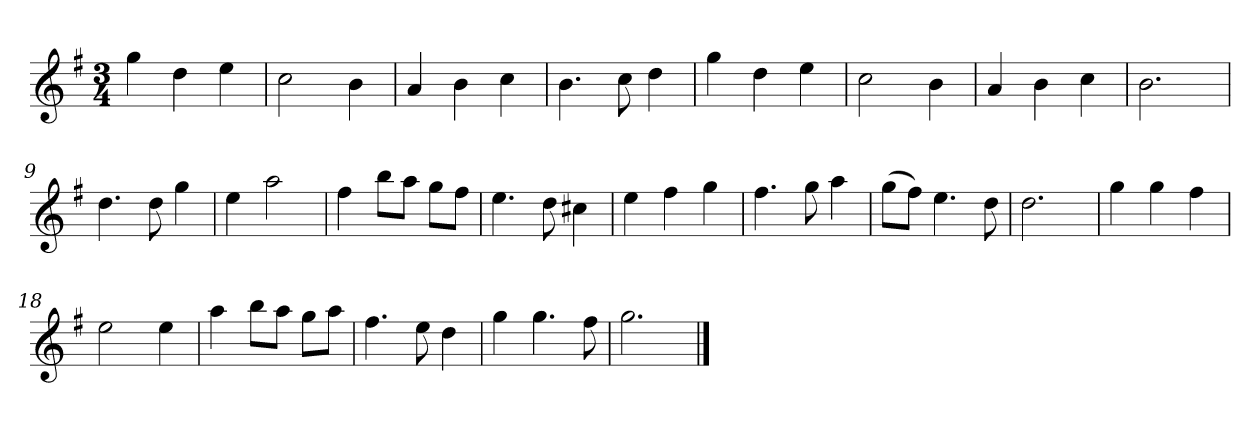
**kern
*part1
*staff1
*k[f#]
*M3/4
*MM120
=1
4gg
4dd
4ee
=2
2cc
4b
=3
4a
4b
4cc
=4
4.b
8cc
4dd
=5
4gg
4dd
4ee
=6
2cc
4b
=7
4a
4b
4cc
=8
2.b
=9
4.dd
8dd
4gg
=10
4ee
2aa
=11
4ff#
8bbL
8aaJ
8ggL
8ff#J
=12
4.ee
8dd
4cc#X
=13
4ee
4ff#
4gg
=14
4.ff#
8gg
4aa
=15
(8ggL
8ff#J)
4.ee
8dd
=16
2.dd
=17
4gg
4gg
4ff#
=18
2ee
4ee
=19
4aa
8bbL
8aaJ
8ggL
8aaJ
=20
4.ff#
8ee
4dd
=21
4gg
4.gg
8ff#
=22
2.gg
==
*-
